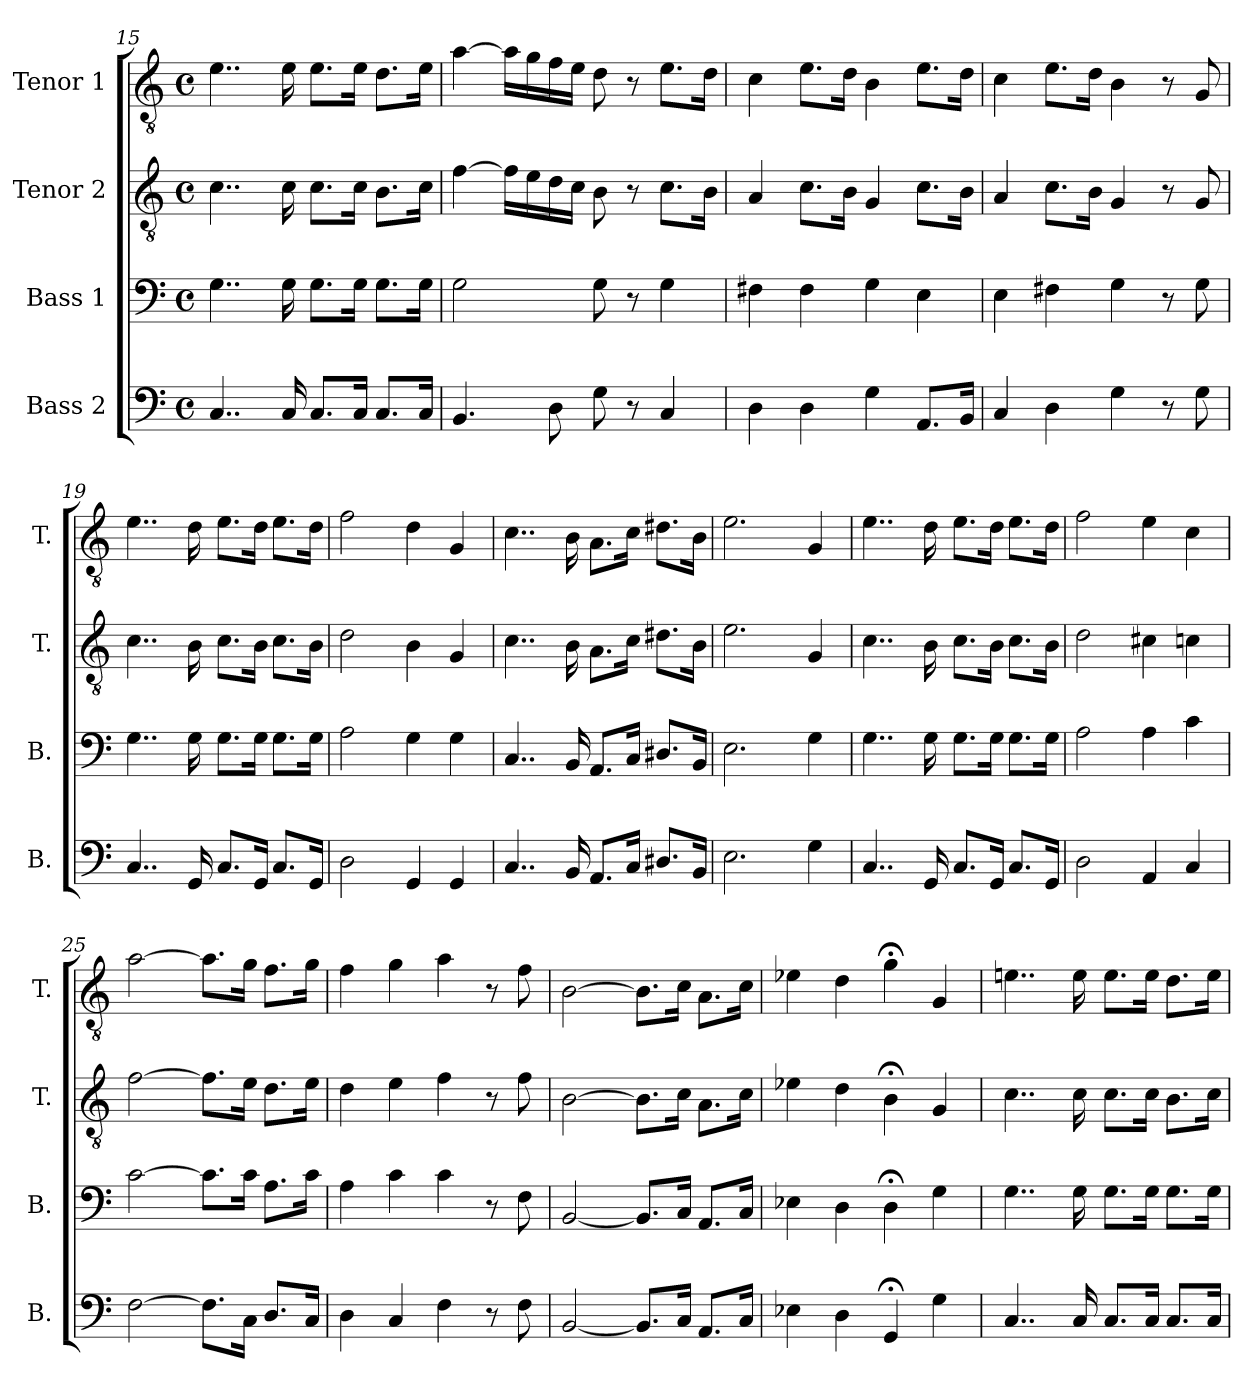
**kern	**kern	**kern	**kern
*part4	*part3	*part2	*part1
*staff4	*staff3	*staff2	*staff1
*I"Bass 2	*I"Bass 1	*I"Tenor 2	*I"Tenor 1
*I'B.	*I'B.	*I'T.	*I'T.
!!LO:LB:g=z
*clefF4	*clefF4	*clefGv2	*clefGv2
*	*	*ITrd7c12	*ITrd7c12
*k[]	*k[]	*k[]	*k[]
*C:	*C:	*C:	*C:
*M4/4	*M4/4	*M4/4	*M4/4
*met(c)	*met(c)	*met(c)	*met(c)
=15	=15	=15	=15
4..Ci/	4..Gi\	4..Ci\	4..Ei\
16Ci/	16Gi\	16Ci\	16Ei\
8.Ci/L	8.Gi\L	8.Ci\L	8.Ei\L
16Ci/Jk	16Gi\Jk	16Ci\Jk	16Ei\Jk
8.Ci/L	8.Gi\L	8.BBi\L	8.Di\L
16Ci/Jk	16Gi\Jk	16Ci\Jk	16Ei\Jk
=16	=16	=16	=16
4.BBi/	2Gi\	[4Fi\	[4Ai\
.	.	16Fi\LL]	16Ai\LL]
.	.	16Ei\	16Gi\
8Di\	.	16Di\	16Fi\
.	.	16Ci\JJ	16Ei\JJ
8Gi\	8Gi\	8BBi\	8Di\
8r	8r	8r	8r
4Ci/	4Gi\	8.Ci\L	8.Ei\L
.	.	16BBi\Jk	16Di\Jk
=17	=17	=17	=17
4Di\	4F#Xi\	4AAi/	4Ci\
4Di\	4F#i\	8.Ci\L	8.Ei\L
.	.	16BBi\Jk	16Di\Jk
4Gi\	4Gi\	4GGi/	4BBi\
8.AAi/L	4Ei\	8.Ci\L	8.Ei\L
16BBi/Jk	.	16BBi\Jk	16Di\Jk
=18	=18	=18	=18
4Ci/	4Ei\	4AAi/	4Ci\
4Di\	4F#Xi\	8.Ci\L	8.Ei\L
.	.	16BBi\Jk	16Di\Jk
4Gi\	4Gi\	4GGi/	4BBi\
8r	8r	8r	8r
8Gi\	8Gi\	8GGi/	8GGi/
!!LO:PB:g=z
=19	=19	=19	=19
4..Ci/	4..Gi\	4..Ci\	4..Ei\
16GGi/	16Gi\	16BBi\	16Di\
8.Ci/L	8.Gi\L	8.Ci\L	8.Ei\L
16GGi/Jk	16Gi\Jk	16BBi\Jk	16Di\Jk
8.Ci/L	8.Gi\L	8.Ci\L	8.Ei\L
16GGi/Jk	16Gi\Jk	16BBi\Jk	16Di\Jk
=20	=20	=20	=20
2Di\	2Ai\	2Di\	2Fi\
4GGi/	4Gi\	4BBi\	4Di\
4GGi/	4Gi\	4GGi/	4GGi/
=21	=21	=21	=21
4..Ci/	4..Ci/	4..Ci\	4..Ci\
16BBi/	16BBi/	16BBi\	16BBi\
8.AAi/L	8.AAi/L	8.AAi\L	8.AAi\L
16Ci/Jk	16Ci/Jk	16Ci\Jk	16Ci\Jk
8.D#Xi/L	8.D#Xi/L	8.D#Xi\L	8.D#Xi\L
16BBi/Jk	16BBi/Jk	16BBi\Jk	16BBi\Jk
=22	=22	=22	=22
2.Ei\	2.Ei\	2.Ei\	2.Ei\
4Gi\	4Gi\	4GGi/	4GGi/
=23	=23	=23	=23
4..Ci/	4..Gi\	4..Ci\	4..Ei\
16GGi/	16Gi\	16BBi\	16Di\
8.Ci/L	8.Gi\L	8.Ci\L	8.Ei\L
16GGi/Jk	16Gi\Jk	16BBi\Jk	16Di\Jk
8.Ci/L	8.Gi\L	8.Ci\L	8.Ei\L
16GGi/Jk	16Gi\Jk	16BBi\Jk	16Di\Jk
!!LO:LB:g=z
=24	=24	=24	=24
2Di\	2Ai\	2Di\	2Fi\
4AAi/	4Ai\	4C#Xi\	4Ei\
4Ci/	4ci\	4Cni\	4Ci\
=25	=25	=25	=25
[2Fi\	[2ci\	[2Fi\	[2Ai\
8.Fi\L]	8.ci\L]	8.Fi\L]	8.Ai\L]
16Ci\Jk	16ci\Jk	16Ei\Jk	16Gi\Jk
8.Di/L	8.Ai\L	8.Di\L	8.Fi\L
16Ci/Jk	16ci\Jk	16Ei\Jk	16Gi\Jk
=26	=26	=26	=26
4Di\	4Ai\	4Di\	4Fi\
4Ci/	4ci\	4Ei\	4Gi\
4Fi\	4ci\	4Fi\	4Ai\
8r	8r	8r	8r
8Fi\	8Fi\	8Fi\	8Fi\
=27	=27	=27	=27
[2BBi/	[2BBi/	[2BBi\	[2BBi\
8.BBi/L]	8.BBi/L]	8.BBi\L]	8.BBi\L]
16Ci/Jk	16Ci/Jk	16Ci\Jk	16Ci\Jk
8.AAi/L	8.AAi/L	8.AAi\L	8.AAi\L
16Ci/Jk	16Ci/Jk	16Ci\Jk	16Ci\Jk
=28	=28	=28	=28
4E-Xi\	4E-Xi\	4E-Xi\	4E-Xi\
4Di\	4Di\	4Di\	4Di\
4GG;i/	4D;i\	4BB;i\	4G;i\
4Gi\	4Gi\	4GGi/	4GGi/
!!LO:PB:g=z
=29	=29	=29	=29
4..Ci/	4..Gi\	4..Ci\	4..Eni\
16Ci/	16Gi\	16Ci\	16Ei\
8.Ci/L	8.Gi\L	8.Ci\L	8.Ei\L
16Ci/Jk	16Gi\Jk	16Ci\Jk	16Ei\Jk
8.Ci/L	8.Gi\L	8.BBi\L	8.Di\L
16Ci/Jk	16Gi\Jk	16Ci\Jk	16Ei\Jk
=	=	=	=
*-	*-	*-	*-
